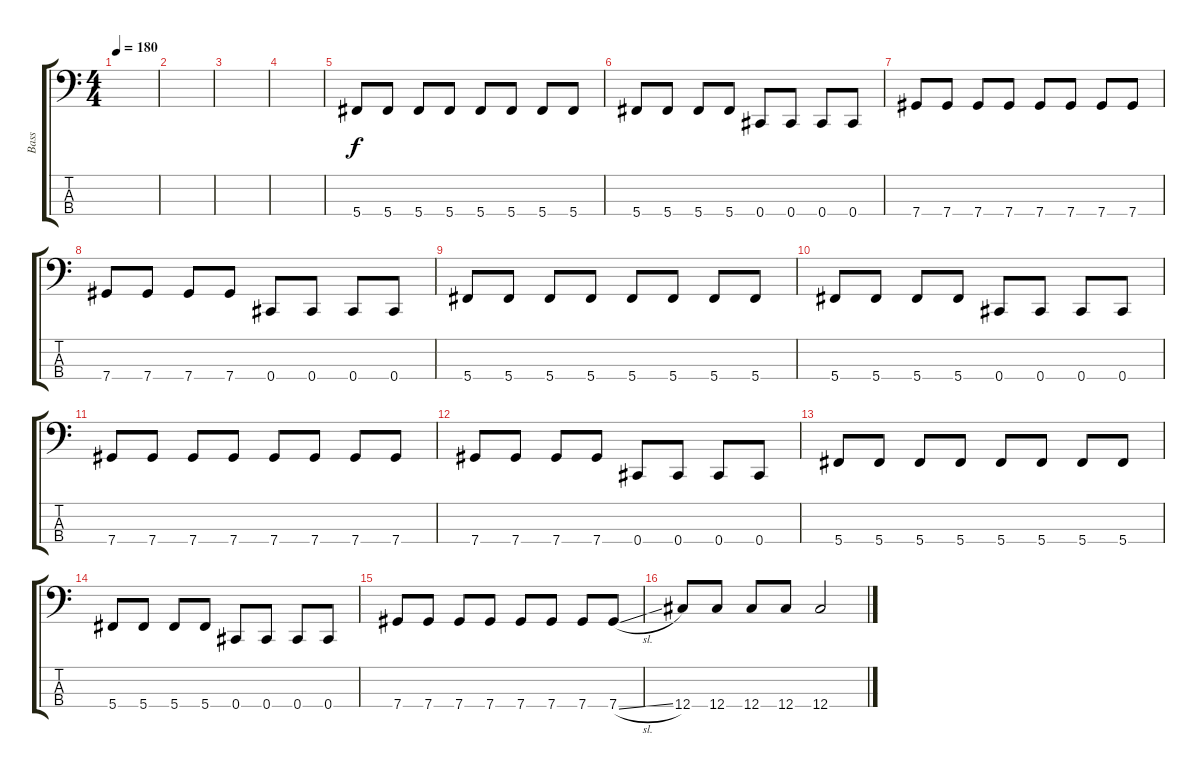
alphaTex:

\track ("Bass" "Bass") {instrument electricbasspick}
\staff {score tabs}
\tuning (Gb2 Db2 Ab1 Db1) {hide}
\ts (4 4)
\tempo 180
\clef f4
\ks c
|
|
|
|
5.4.8 5.4.8 5.4.8 5.4.8 5.4.8 5.4.8 5.4.8 5.4.8 |
5.4.8 5.4.8 5.4.8 5.4.8 0.4.8 0.4.8 0.4.8 0.4.8 |
7.4.8 7.4.8 7.4.8 7.4.8 7.4.8 7.4.8 7.4.8 7.4.8 |
7.4.8 7.4.8 7.4.8 7.4.8 0.4.8 0.4.8 0.4.8 0.4.8 |
5.4.8 5.4.8 5.4.8 5.4.8 5.4.8 5.4.8 5.4.8 5.4.8 |
5.4.8 5.4.8 5.4.8 5.4.8 0.4.8 0.4.8 0.4.8 0.4.8 |
7.4.8 7.4.8 7.4.8 7.4.8 7.4.8 7.4.8 7.4.8 7.4.8 |
7.4.8 7.4.8 7.4.8 7.4.8 0.4.8 0.4.8 0.4.8 0.4.8 |
5.4.8 5.4.8 5.4.8 5.4.8 5.4.8 5.4.8 5.4.8 5.4.8 |
5.4.8 5.4.8 5.4.8 5.4.8 0.4.8 0.4.8 0.4.8 0.4.8 |
7.4.8 7.4.8 7.4.8 7.4.8 7.4.8 7.4.8 7.4.8 7.4{sl}.8 |
12.4.8 12.4.8 12.4.8 12.4.8 12.4.2
